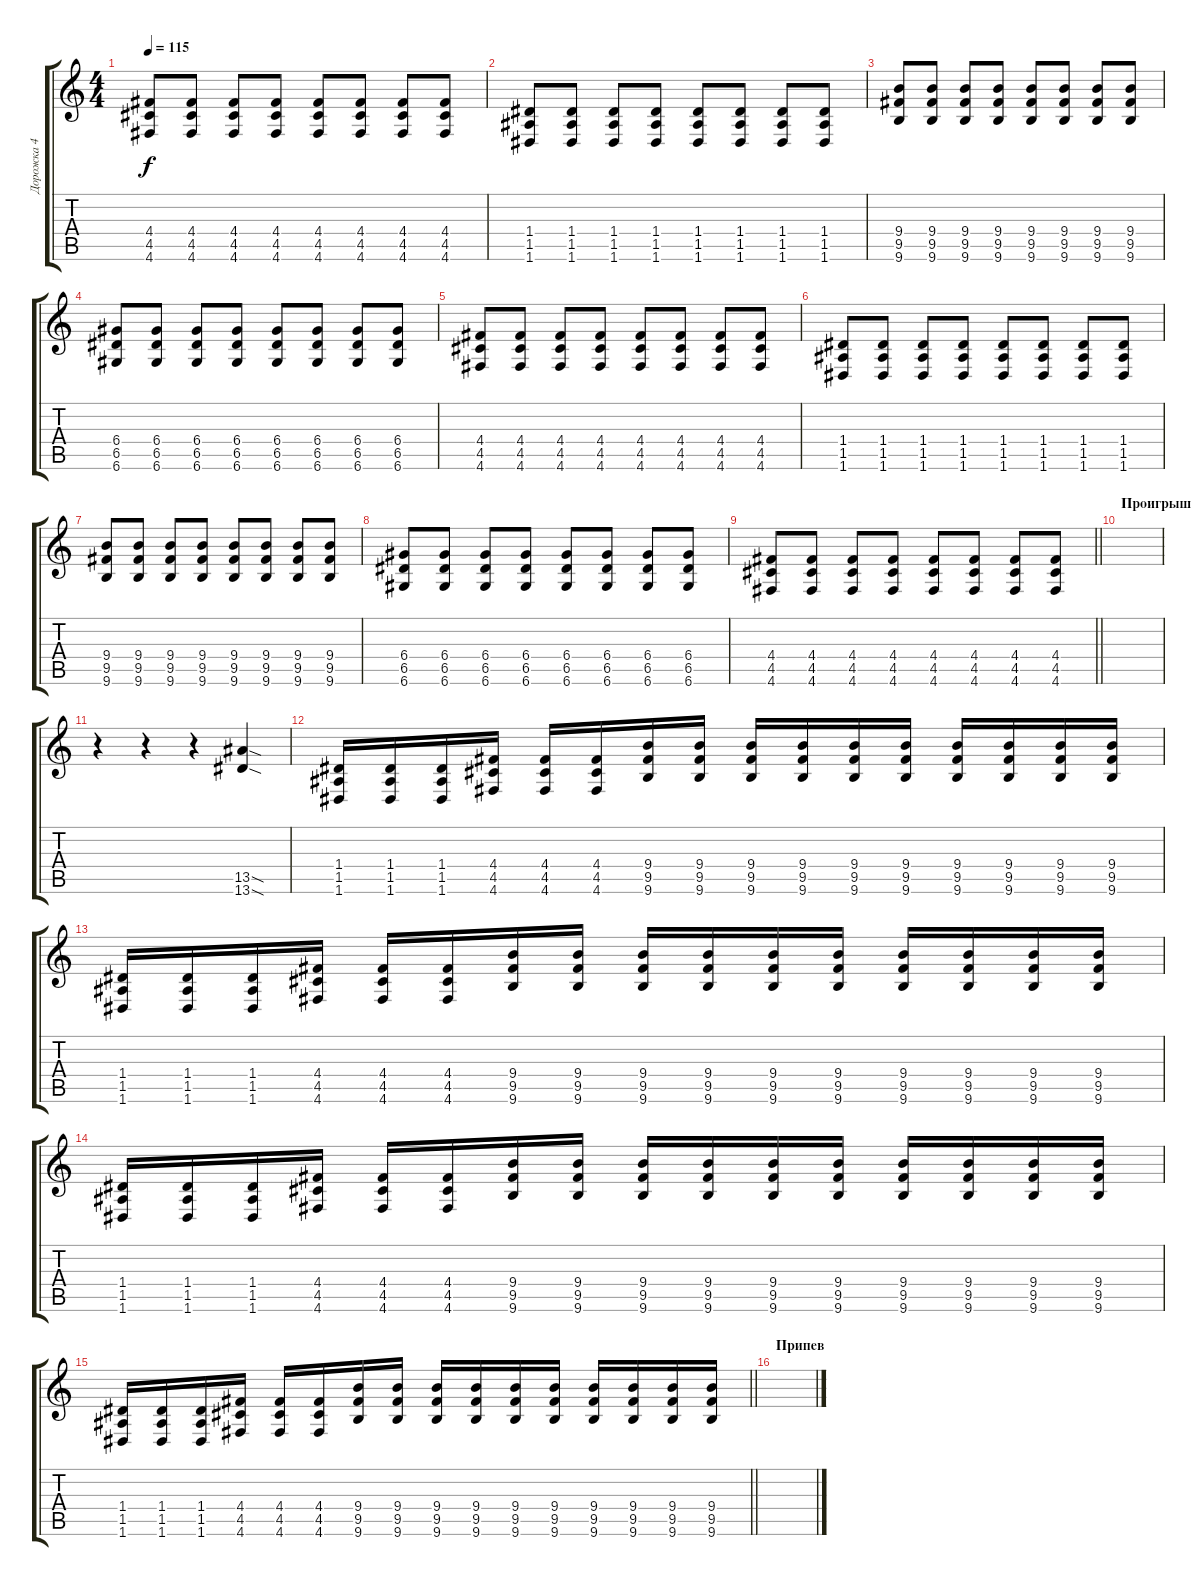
\track ("Дорожка 4" "Дорожка 4") {instrument distortionguitar}
\staff {score tabs}
\tuning (E4 B3 G3 D3 A2 D2) {hide}
\ts (4 4)
\tempo 115
\clef g2
\ks c
(4.4 4.5 4.6).8{dy f} (4.4 4.5 4.6).8 (4.4 4.5 4.6).8 (4.4 4.5 4.6).8 (4.4 4.5 4.6).8 (4.4 4.5 4.6).8 (4.4 4.5 4.6).8 (4.4 4.5 4.6).8 |
(1.4 1.5 1.6).8 (1.4 1.5 1.6).8 (1.4 1.5 1.6).8 (1.4 1.5 1.6).8 (1.4 1.5 1.6).8 (1.4 1.5 1.6).8 (1.4 1.5 1.6).8 (1.4 1.5 1.6).8 |
(9.4 9.5 9.6).8 (9.4 9.5 9.6).8 (9.4 9.5 9.6).8 (9.4 9.5 9.6).8 (9.4 9.5 9.6).8 (9.4 9.5 9.6).8 (9.4 9.5 9.6).8 (9.4 9.5 9.6).8 |
(6.4 6.5 6.6).8 (6.4 6.5 6.6).8 (6.4 6.5 6.6).8 (6.4 6.5 6.6).8 (6.4 6.5 6.6).8 (6.4 6.5 6.6).8 (6.4 6.5 6.6).8 (6.4 6.5 6.6).8 |
(4.4 4.5 4.6).8 (4.4 4.5 4.6).8 (4.4 4.5 4.6).8 (4.4 4.5 4.6).8 (4.4 4.5 4.6).8 (4.4 4.5 4.6).8 (4.4 4.5 4.6).8 (4.4 4.5 4.6).8 |
(1.4 1.5 1.6).8 (1.4 1.5 1.6).8 (1.4 1.5 1.6).8 (1.4 1.5 1.6).8 (1.4 1.5 1.6).8 (1.4 1.5 1.6).8 (1.4 1.5 1.6).8 (1.4 1.5 1.6).8 |
(9.4 9.5 9.6).8 (9.4 9.5 9.6).8 (9.4 9.5 9.6).8 (9.4 9.5 9.6).8 (9.4 9.5 9.6).8 (9.4 9.5 9.6).8 (9.4 9.5 9.6).8 (9.4 9.5 9.6).8 |
(6.4 6.5 6.6).8 (6.4 6.5 6.6).8 (6.4 6.5 6.6).8 (6.4 6.5 6.6).8 (6.4 6.5 6.6).8 (6.4 6.5 6.6).8 (6.4 6.5 6.6).8 (6.4 6.5 6.6).8 |
\barLineRight lightlight
(4.4 4.5 4.6).8 (4.4 4.5 4.6).8 (4.4 4.5 4.6).8 (4.4 4.5 4.6).8 (4.4 4.5 4.6).8 (4.4 4.5 4.6).8 (4.4 4.5 4.6).8 (4.4 4.5 4.6).8 |
\section ("" "Проигрыш")
|
r.4 r.4 r.4 (13.5{sod} 13.6{sod}).4 |
(1.4 1.5 1.6).16{volume 11} (1.4 1.5 1.6).16 (1.4 1.5 1.6).16 (4.4 4.5 4.6).16 (4.4 4.5 4.6).16 (4.4 4.5 4.6).16 (9.4 9.5 9.6).16 (9.4 9.5 9.6).16 (9.4 9.5 9.6).16 (9.4 9.5 9.6).16 (9.4 9.5 9.6).16 (9.4 9.5 9.6).16 (9.4 9.5 9.6).16 (9.4 9.5 9.6).16 (9.4 9.5 9.6).16 (9.4 9.5 9.6).16 |
(1.4 1.5 1.6).16 (1.4 1.5 1.6).16 (1.4 1.5 1.6).16 (4.4 4.5 4.6).16 (4.4 4.5 4.6).16 (4.4 4.5 4.6).16 (9.4 9.5 9.6).16 (9.4 9.5 9.6).16 (9.4 9.5 9.6).16 (9.4 9.5 9.6).16 (9.4 9.5 9.6).16 (9.4 9.5 9.6).16 (9.4 9.5 9.6).16 (9.4 9.5 9.6).16 (9.4 9.5 9.6).16 (9.4 9.5 9.6).16 |
(1.4 1.5 1.6).16 (1.4 1.5 1.6).16 (1.4 1.5 1.6).16 (4.4 4.5 4.6).16 (4.4 4.5 4.6).16 (4.4 4.5 4.6).16 (9.4 9.5 9.6).16 (9.4 9.5 9.6).16 (9.4 9.5 9.6).16 (9.4 9.5 9.6).16 (9.4 9.5 9.6).16 (9.4 9.5 9.6).16 (9.4 9.5 9.6).16 (9.4 9.5 9.6).16 (9.4 9.5 9.6).16 (9.4 9.5 9.6).16 |
\barLineRight lightlight
(1.4 1.5 1.6).16 (1.4 1.5 1.6).16 (1.4 1.5 1.6).16 (4.4 4.5 4.6).16 (4.4 4.5 4.6).16 (4.4 4.5 4.6).16 (9.4 9.5 9.6).16 (9.4 9.5 9.6).16 (9.4 9.5 9.6).16 (9.4 9.5 9.6).16 (9.4 9.5 9.6).16 (9.4 9.5 9.6).16 (9.4 9.5 9.6).16 (9.4 9.5 9.6).16 (9.4 9.5 9.6).16 (9.4 9.5 9.6).16 |
\section ("" "Припев")
